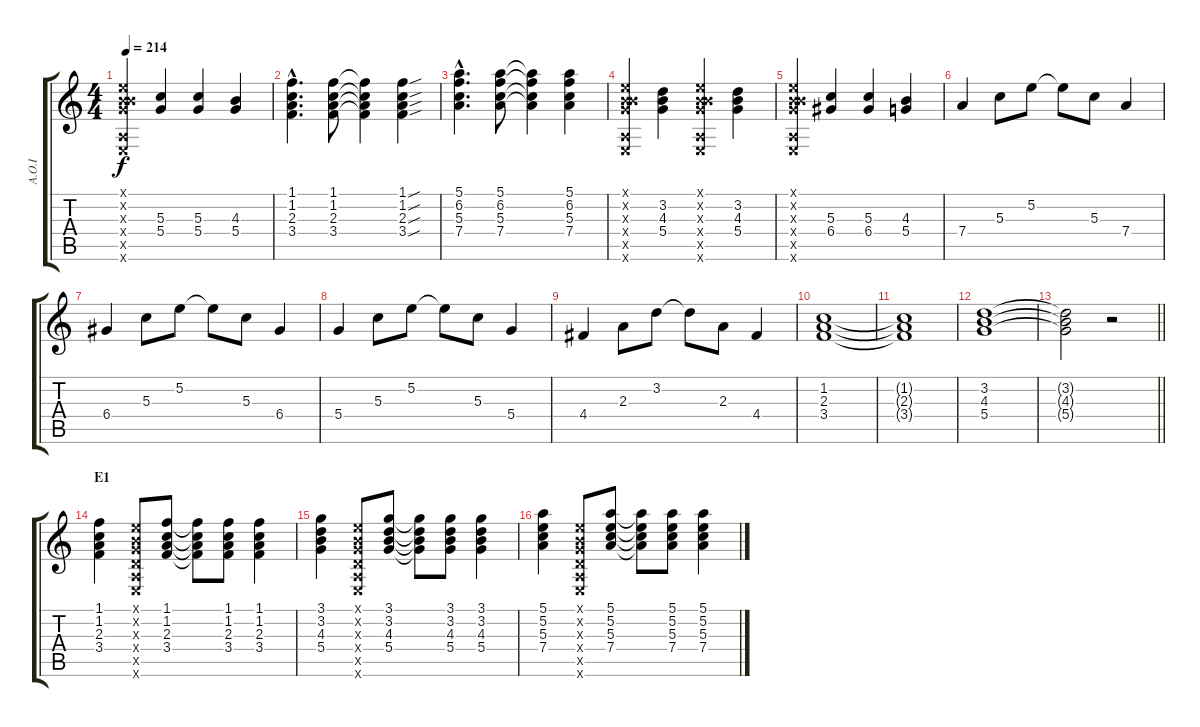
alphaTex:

\track ("A.O.I" "A.O.I") {instrument distortionguitar}
\staff {score tabs}
\tuning (E4 B3 G3 D3 A2 E2) {hide}
\ts (4 4)
\tempo 214
\clef g2
\ks c
(0.1{x} 0.2{x} 4.3{x} 5.4{x} 0.5{x} 0.6{x}).4{dy f} (5.3 5.4).4 (5.3 5.4).4 (4.3 5.4).4 |
(1.1{hac} 1.2{hac} 2.3{hac} 3.4{hac}).4{d} (1.1 1.2 2.3 3.4).8 (1.1{t} 1.2{t} 2.3{t} 3.4{t}).4 (1.1{sou} 1.2{sou} 2.3{sou} 3.4{sou}).4 |
(5.1{hac} 6.2{hac} 5.3{hac} 7.4{hac}).4{d} (5.1 6.2 5.3 7.4).8 (5.1{t} 6.2{t} 5.3{t} 7.4{t}).4 (5.1 6.2 5.3 7.4).4 |
(0.1{x} 0.2{x} 4.3{x} 5.4{x} 0.5{x} 0.6{x}).4 (3.2 4.3 5.4).4 (0.1{x} 0.2{x} 4.3{x} 5.4{x} 0.5{x} 0.6{x}).4 (3.2 4.3 5.4).4 |
(0.1{x} 0.2{x} 4.3{x} 5.4{x} 0.5{x} 0.6{x}).4 (5.3 6.4).4 (5.3 6.4).4 (4.3 5.4).4 |
7.4.4 5.3.8 5.2.8 5.2{t}.8 5.3.8 7.4.4 |
6.4.4 5.3.8 5.2.8 5.2{t}.8 5.3.8 6.4.4 |
5.4.4 5.3.8 5.2.8 5.2{t}.8 5.3.8 5.4.4 |
4.4.4 2.3.8 3.2.8 3.2{t}.8 2.3.8 4.4.4 |
(1.2 2.3 3.4).1 |
(1.2{t} 2.3{t} 3.4{t}).1 |
(3.2 4.3 5.4).1 |
\barLineRight lightlight
(3.2{t} 4.3{t} 5.4{t}).2 r.2 |
\section ("" "E1")
(1.1 1.2 2.3 3.4).4{volume 10 balance 8} (0.1{x} 0.2{x} 0.3{x} 0.4{x} 0.5{x} 0.6{x}).8 (1.1 1.2 2.3 3.4).8 (1.1{t} 1.2{t} 2.3{t} 3.4{t}).8 (1.1 1.2 2.3 3.4).8 (1.1 1.2 2.3 3.4).4 |
(3.1 3.2 4.3 5.4).4 (0.1{x} 0.2{x} 0.3{x} 0.4{x} 0.5{x} 0.6{x}).8 (3.1 3.2 4.3 5.4).8 (3.1{t} 3.2{t} 4.3{t} 5.4{t}).8 (3.1 3.2 4.3 5.4).8 (3.1 3.2 4.3 5.4).4 |
(5.1 5.2 5.3 7.4).4 (0.1{x} 0.2{x} 0.3{x} 0.4{x} 0.5{x} 0.6{x}).8 (5.1 5.2 5.3 7.4).8 (5.1{t} 5.2{t} 5.3{t} 7.4{t}).8 (5.1 5.2 5.3 7.4).8 (5.1 5.2 5.3 7.4).4
